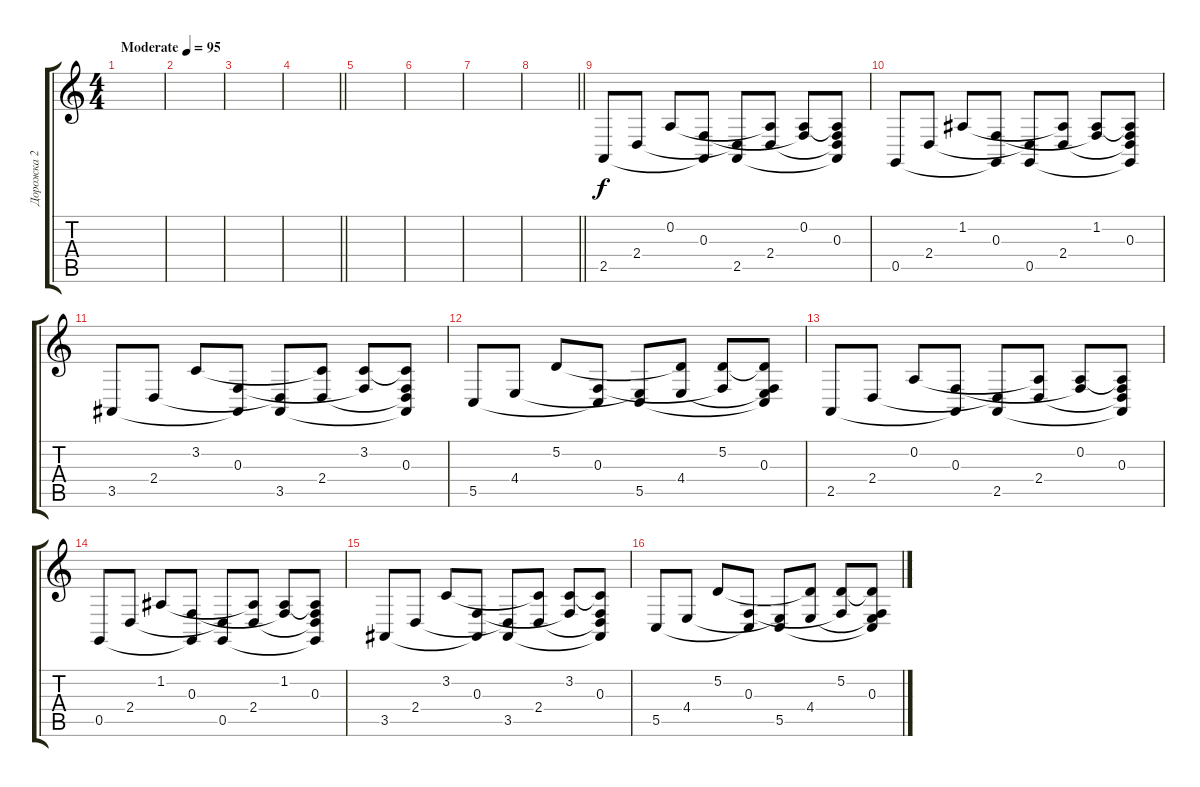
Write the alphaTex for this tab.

\track ("Дорожка 2" "Дорожка 2") {instrument tremolostrings}
\staff {score tabs}
\tuning (D4 A3 F3 C3 G2 C2) {hide}
\ts (4 4)
\tempo (95 "Moderate")
\clef g2
\ks c
|
|
|
\barLineRight lightlight
|
|
|
|
\barLineRight lightlight
|
\section ("" "")
2.5.8{volume 0} 2.4.8 0.2.8 (0.3 2.5{t}).8 (2.4{t} 2.5).8 (0.2{t} 2.4).8 (0.2 0.3{t}).8 (0.2{t} 0.3 2.4{t} 2.5{t}).8 |
0.5.8 2.4.8 1.2.8 (0.3 0.5{t}).8 (2.4{t} 0.5).8 (1.2{t} 2.4).8 (1.2 0.3{t}).8 (1.2{t} 0.3 2.4{t} 0.5{t}).8 |
3.5.8 2.4.8 3.2.8 (0.3 3.5{t}).8 (2.4{t} 3.5).8 (3.2{t} 2.4).8 (3.2 0.3{t}).8 (3.2{t} 0.3 2.4{t} 3.5{t}).8 |
5.5.8 4.4.8 5.2.8 (0.3 5.5{t}).8 (4.4{t} 5.5).8 (5.2{t} 4.4).8 (5.2 0.3{t}).8 (5.2{t} 0.3 4.4{t} 5.5{t}).8 |
2.5.8 2.4.8 0.2.8 (0.3 2.5{t}).8 (2.4{t} 2.5).8 (0.2{t} 2.4).8 (0.2 0.3{t}).8 (0.2{t} 0.3 2.4{t} 2.5{t}).8 |
0.5.8 2.4.8 1.2.8 (0.3 0.5{t}).8 (2.4{t} 0.5).8 (1.2{t} 2.4).8 (1.2 0.3{t}).8 (1.2{t} 0.3 2.4{t} 0.5{t}).8 |
3.5.8 2.4.8 3.2.8 (0.3 3.5{t}).8 (2.4{t} 3.5).8 (3.2{t} 2.4).8 (3.2 0.3{t}).8 (3.2{t} 0.3 2.4{t} 3.5{t}).8 |
5.5.8 4.4.8 5.2.8 (0.3 5.5{t}).8 (4.4{t} 5.5).8 (5.2{t} 4.4).8 (5.2 0.3{t}).8 (5.2{t} 0.3 4.4{t} 5.5{t}).8
